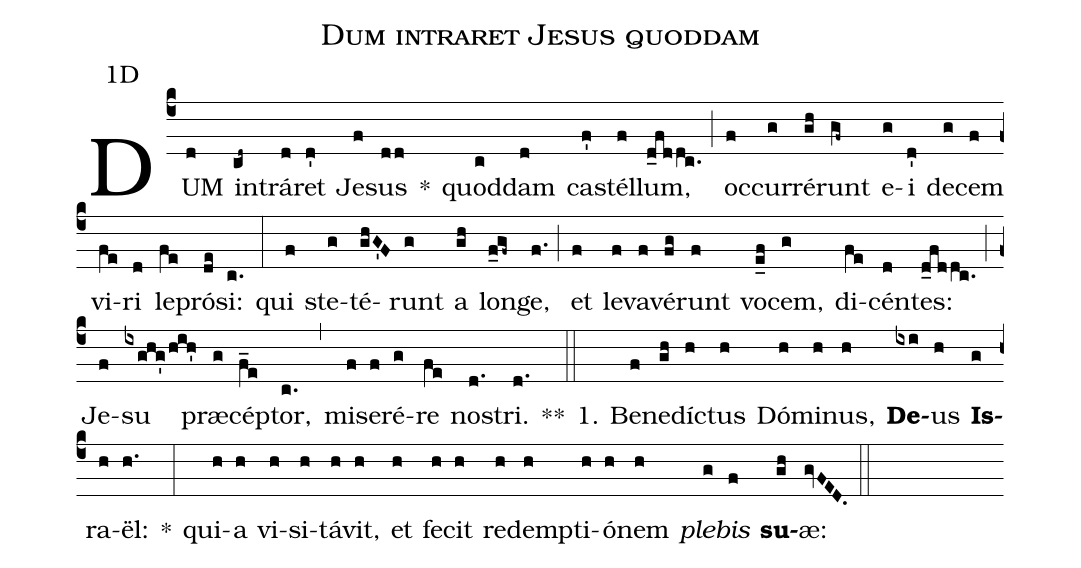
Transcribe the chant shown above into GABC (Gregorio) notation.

name:Dum intraret Jesus quoddam;
office-part:Antiphona;
mode:1;
annotation: 1D;
%%
(c4) DUM(d) in(cd~)trá(d)ret(d') Je(f)sus(dd) *() quod(c)dam(d) ca(f')stél(f)lum,(d_fddc.) (;) oc(f)cur(g)ré(gh)runt(gf~) e(g)i(d') de(g)cem(f) vi(fe)ri(d) le(fe)pró(de)si:(c.) (:) qui(f) ste(g)té(ghG'F)runt(g) a(gh) lon(f_gf~)ge,(f.) (;) et(f) le(f)va(f)vé(fg)runt(f) vo(e_f)cem,(g) di(fe)cén(d)tes:(d_fddc.) (;) Je(f)su(ixghg'/hih') præ(g)cép(f_e)tor,(c.) (,) mi(f)se(f)ré(g)re(fe) no(d.)stri.(d.) **(::)
1. Be(f)ne(gh)díc(h)tus(h) Dó(h)mi(h)nus,(h) <b>De</b>(ixi)us(h) <b>Is</b>(g)ra(h)ël:(h.) *(:) qui(h)a(h) vi(h)si(h)tá(h)vit,(h) et(h) fe(h)cit(h) red(h)emp(h)ti(h)ó(h)nem(h) <i>ple</i>(g)<i>bis</i>(f) <b>su</b>(gh)æ:(gvFED.) (::)
